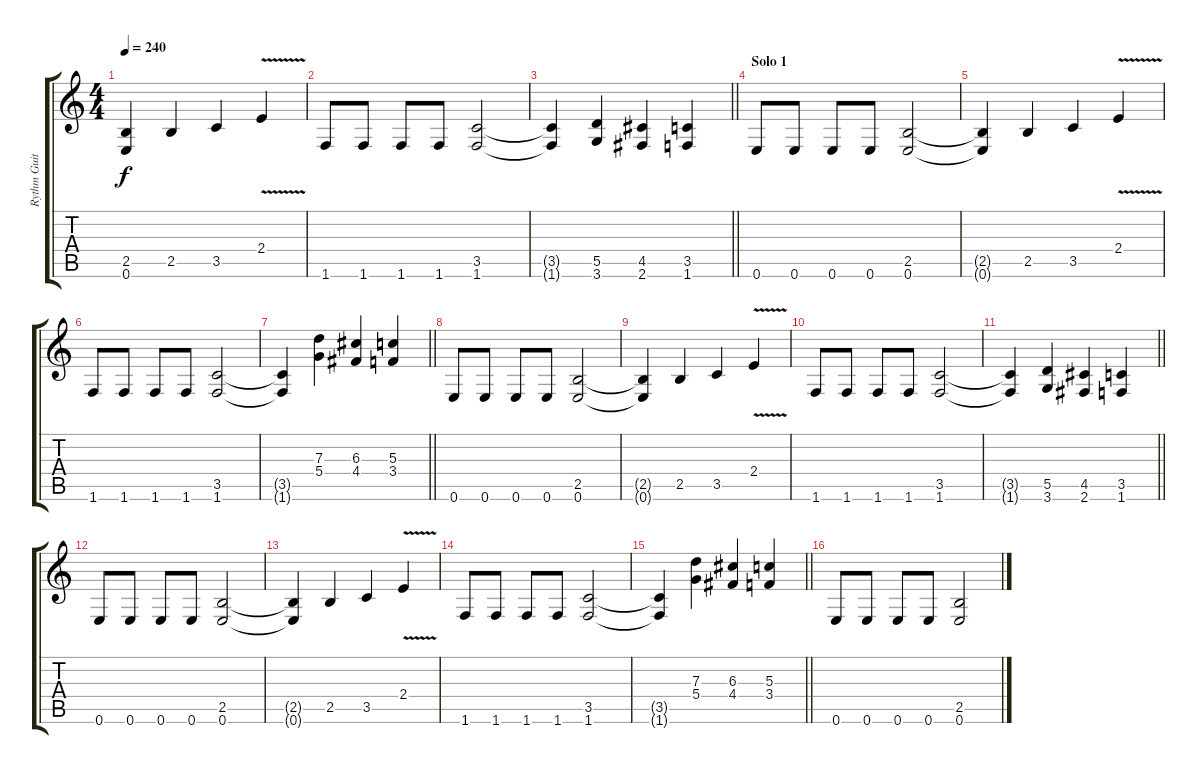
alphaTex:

\track ("Rythm Guitar" "Rythm Guit") {instrument distortionguitar}
\staff {score tabs}
\tuning (E4 B3 G3 D3 A2 E2) {hide}
\ts (4 4)
\tempo 240
\clef g2
\ks c
(2.5{t} 0.6{t}).4{dy f} 2.5.4 3.5.4 2.4{v}.4 |
1.6.8 1.6.8 1.6.8 1.6.8 (3.5 1.6).2 |
\barLineRight lightlight
(3.5{t} 1.6{t}).4 (5.5 3.6).4 (4.5 2.6).4 (3.5 1.6).4 |
\section ("" "Solo 1")
0.6.8 0.6.8 0.6.8 0.6.8 (2.5 0.6).2 |
(2.5{t} 0.6{t}).4 2.5.4 3.5.4 2.4{v}.4 |
1.6.8 1.6.8 1.6.8 1.6.8 (3.5 1.6).2 |
\barLineRight lightlight
(3.5{t} 1.6{t}).4 (7.3 5.4).4 (6.3 4.4).4 (5.3 3.4).4 |
0.6.8 0.6.8 0.6.8 0.6.8 (2.5 0.6).2 |
(2.5{t} 0.6{t}).4 2.5.4 3.5.4 2.4{v}.4 |
1.6.8 1.6.8 1.6.8 1.6.8 (3.5 1.6).2 |
\barLineRight lightlight
(3.5{t} 1.6{t}).4 (5.5 3.6).4 (4.5 2.6).4 (3.5 1.6).4 |
0.6.8 0.6.8 0.6.8 0.6.8 (2.5 0.6).2 |
(2.5{t} 0.6{t}).4 2.5.4 3.5.4 2.4{v}.4 |
1.6.8 1.6.8 1.6.8 1.6.8 (3.5 1.6).2 |
\barLineRight lightlight
(3.5{t} 1.6{t}).4 (7.3 5.4).4 (6.3 4.4).4 (5.3 3.4).4 |
0.6.8 0.6.8 0.6.8 0.6.8 (2.5 0.6).2
